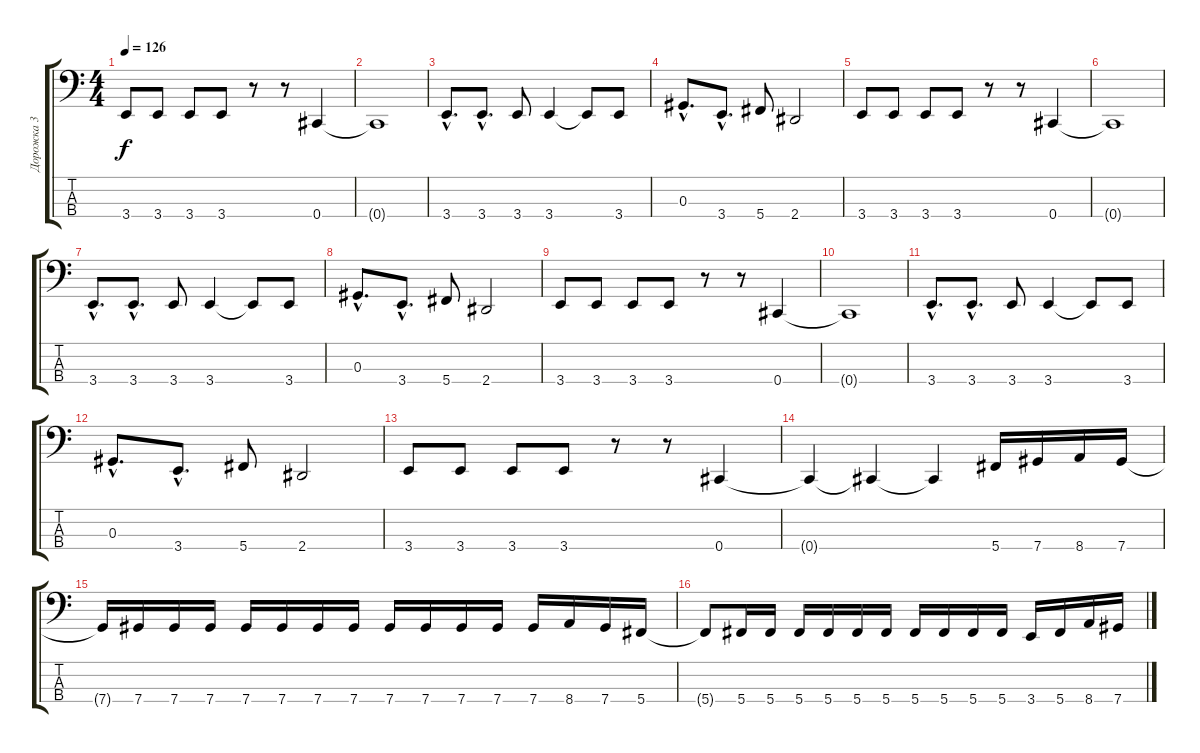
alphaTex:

\track ("Дорожка 3" "Дорожка 3") {instrument electricbasspick}
\staff {score tabs}
\tuning (Gb2 Db2 Ab1 Db1) {hide}
\ts (4 4)
\tempo 126
\clef f4
\ks c
3.4.8{dy f} 3.4.8 3.4.8 3.4.8 r.8 r.8 0.4.4 |
0.4{t}.1 |
3.4{hac}.8{d} 3.4{hac}.8{d} 3.4.8 3.4.4 3.4{t}.8 3.4.8 |
0.3{hac}.8{d} 3.4{hac}.8{d} 5.4.8 2.4.2 |
3.4.8 3.4.8 3.4.8 3.4.8 r.8 r.8 0.4.4 |
0.4{t}.1 |
3.4{hac}.8{d} 3.4{hac}.8{d} 3.4.8 3.4.4 3.4{t}.8 3.4.8 |
0.3{hac}.8{d} 3.4{hac}.8{d} 5.4.8 2.4.2 |
3.4.8 3.4.8 3.4.8 3.4.8 r.8 r.8 0.4.4 |
0.4{t}.1 |
3.4{hac}.8{d} 3.4{hac}.8{d} 3.4.8 3.4.4 3.4{t}.8 3.4.8 |
0.3{hac}.8{d} 3.4{hac}.8{d} 5.4.8 2.4.2 |
3.4.8 3.4.8 3.4.8 3.4.8 r.8 r.8 0.4.4 |
0.4{t}.4 0.4{t}.4 0.4{t}.4 5.4.16 7.4.16 8.4.16 7.4.16 |
7.4{t}.16 7.4.16 7.4.16 7.4.16 7.4.16 7.4.16 7.4.16 7.4.16 7.4.16 7.4.16 7.4.16 7.4.16 7.4.16 8.4.16 7.4.16 5.4.16 |
5.4{t}.8 5.4.16 5.4.16 5.4.16 5.4.16 5.4.16 5.4.16 5.4.16 5.4.16 5.4.16 5.4.16 3.4.16 5.4.16 8.4.16 7.4.16
